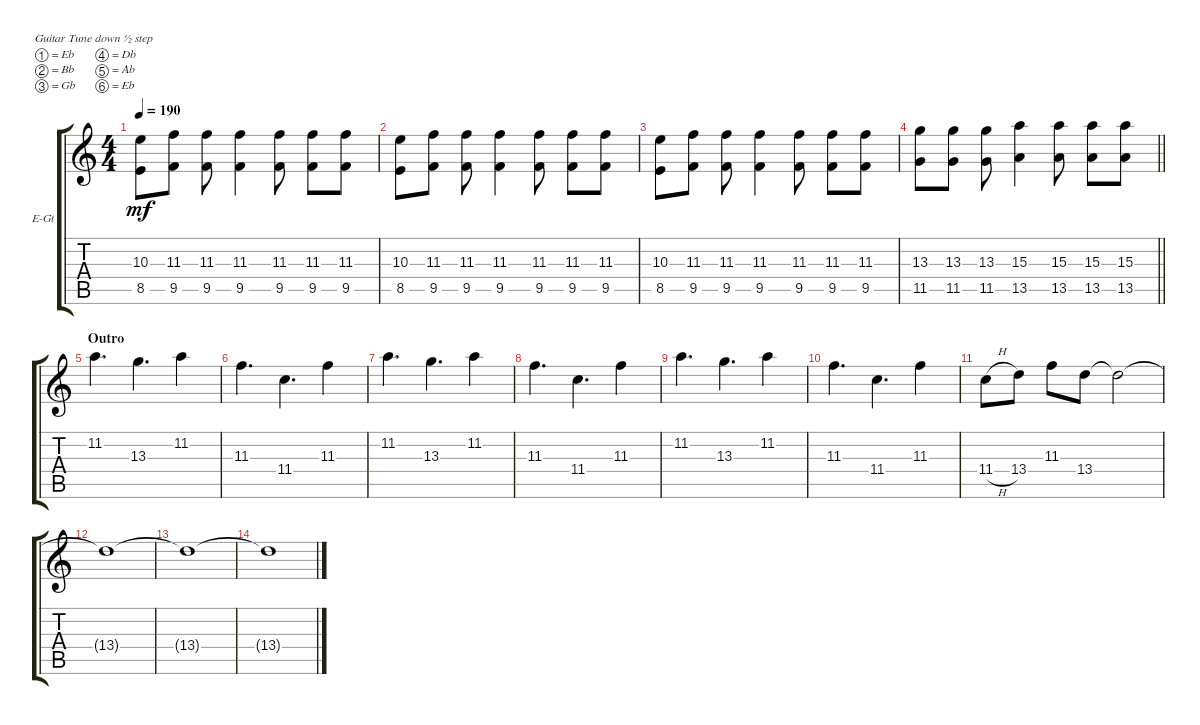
\bracketExtendMode groupsimilarinstruments
\firstSystemTrackNameOrientation horizontal
\otherSystemsTrackNameOrientation horizontal
\track ("Guitar2" "E-Gt") {instrument distortionguitar}
\staff {score tabs}
\tuning (Eb4 Bb3 Gb3 Db3 Ab2 Eb2)
\ts (4 4)
\tempo 190
\clef g2
\ks c
(10.3 8.5).8{dy mf} (11.3 9.5).8 (11.3 9.5).8 (11.3 9.5).4 (11.3 9.5).8 (11.3 9.5).8 (11.3 9.5).8 |
(10.3 8.5).8 (11.3 9.5).8 (11.3 9.5).8 (11.3 9.5).4 (11.3 9.5).8 (11.3 9.5).8 (11.3 9.5).8 |
(10.3 8.5).8 (11.3 9.5).8 (11.3 9.5).8 (11.3 9.5).4 (11.3 9.5).8 (11.3 9.5).8 (11.3 9.5).8 |
\barLineRight lightlight
(13.3 11.5).8 (13.3 11.5).8 (13.3 11.5).8 (15.3 13.5).4 (15.3 13.5).8 (15.3 13.5).8 (15.3 13.5).8 |
\section ("" "Outro")
11.2.4{d} 13.3.4{d} 11.2.4 |
11.3.4{d} 11.4.4{d} 11.3.4 |
11.2.4{d} 13.3.4{d} 11.2.4 |
11.3.4{d} 11.4.4{d} 11.3.4 |
11.2.4{d} 13.3.4{d} 11.2.4 |
11.3.4{d} 11.4.4{d} 11.3.4 |
11.4{h}.8 13.4.8 11.3.8 13.4.8 13.4{t}.2 |
13.4{t}.1 |
13.4{t}.1 |
13.4{t}.1
